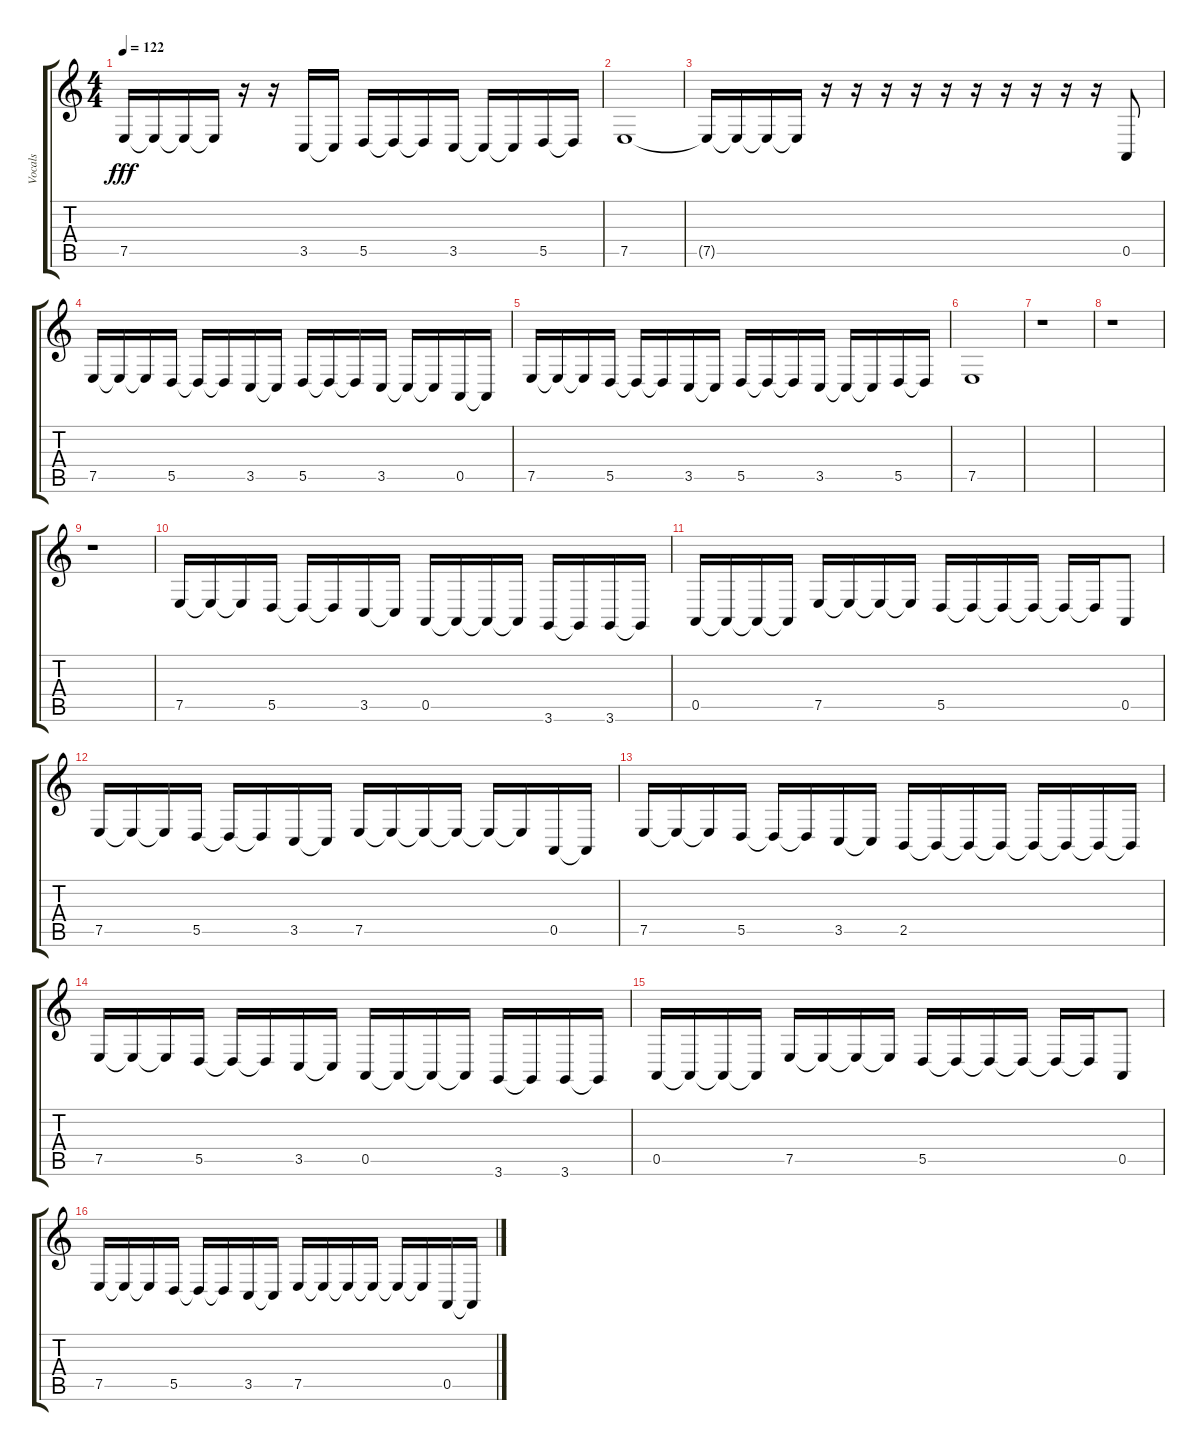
\track ("Vocals" "Vocals") {instrument lead2sawtooth}
\staff {score tabs}
\tuning (E4 B3 G3 D3 A2 E2) {hide}
\ts (4 4)
\tempo 122
\clef g2
\ks c
7.5{t}.16{dy fff} 7.5{t}.16 7.5{t}.16 7.5{t}.16 r.16 r.16 3.5.16 3.5{t}.16 5.5.16 5.5{t}.16 5.5{t}.16 3.5.16 3.5{t}.16 3.5{t}.16 5.5.16 5.5{t}.16 |
7.5.1 |
7.5{t}.16 7.5{t}.16 7.5{t}.16 7.5{t}.16 r.16 r.16 r.16 r.16 r.16 r.16 r.16 r.16 r.16 r.16 0.5.8 |
7.5.16 7.5{t}.16 7.5{t}.16 5.5.16 5.5{t}.16 5.5{t}.16 3.5.16 3.5{t}.16 5.5.16 5.5{t}.16 5.5{t}.16 3.5.16 3.5{t}.16 3.5{t}.16 0.5.16 0.5{t}.16 |
7.5.16 7.5{t}.16 7.5{t}.16 5.5.16 5.5{t}.16 5.5{t}.16 3.5.16 3.5{t}.16 5.5.16 5.5{t}.16 5.5{t}.16 3.5.16 3.5{t}.16 3.5{t}.16 5.5.16 5.5{t}.16 |
7.5.1 |
r.1 |
r.1 |
r.1 |
7.5.16 7.5{t}.16 7.5{t}.16 5.5.16 5.5{t}.16 5.5{t}.16 3.5.16 3.5{t}.16 0.5.16 0.5{t}.16 0.5{t}.16 0.5{t}.16 3.6.16 3.6{t}.16 3.6.16 3.6{t}.16 |
0.5.16 0.5{t}.16 0.5{t}.16 0.5{t}.16 7.5.16 7.5{t}.16 7.5{t}.16 7.5{t}.16 5.5.16 5.5{t}.16 5.5{t}.16 5.5{t}.16 5.5{t}.16 5.5{t}.16 0.5.8 |
7.5.16 7.5{t}.16 7.5{t}.16 5.5.16 5.5{t}.16 5.5{t}.16 3.5.16 3.5{t}.16 7.5.16 7.5{t}.16 7.5{t}.16 7.5{t}.16 7.5{t}.16 7.5{t}.16 0.5.16 0.5{t}.16 |
7.5.16 7.5{t}.16 7.5{t}.16 5.5.16 5.5{t}.16 5.5{t}.16 3.5.16 3.5{t}.16 2.5.16 2.5{t}.16 2.5{t}.16 2.5{t}.16 2.5{t}.16 2.5{t}.16 2.5{t}.16 2.5{t}.16 |
7.5.16 7.5{t}.16 7.5{t}.16 5.5.16 5.5{t}.16 5.5{t}.16 3.5.16 3.5{t}.16 0.5.16 0.5{t}.16 0.5{t}.16 0.5{t}.16 3.6.16 3.6{t}.16 3.6.16 3.6{t}.16 |
0.5.16 0.5{t}.16 0.5{t}.16 0.5{t}.16 7.5.16 7.5{t}.16 7.5{t}.16 7.5{t}.16 5.5.16 5.5{t}.16 5.5{t}.16 5.5{t}.16 5.5{t}.16 5.5{t}.16 0.5.8 |
7.5.16 7.5{t}.16 7.5{t}.16 5.5.16 5.5{t}.16 5.5{t}.16 3.5.16 3.5{t}.16 7.5.16 7.5{t}.16 7.5{t}.16 7.5{t}.16 7.5{t}.16 7.5{t}.16 0.5.16 0.5{t}.16
